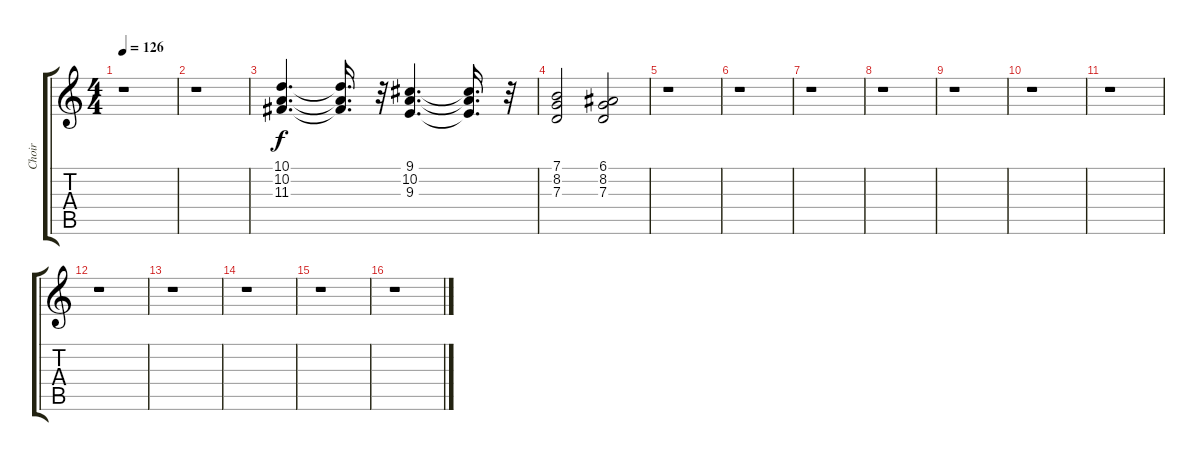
\track ("Choir" "Choir") {instrument choiraahs}
\staff {score tabs}
\tuning (E4 B3 G3 D3 A2 E2) {hide}
\ts (4 4)
\tempo 126
\clef g2
\ks c
r.1{dy f} |
r.1 |
(10.1 10.2 11.3).4{d} (10.1{t} 10.2{t} 11.3{t}).16{d} r.32 (9.1 10.2 9.3).4{d} (9.1{t} 10.2{t} 9.3{t}).16{d} r.32 |
(7.1 8.2 7.3).2 (6.1 8.2 7.3).2 |
r.1 |
r.1 |
r.1 |
r.1 |
r.1 |
r.1 |
r.1 |
r.1 |
r.1 |
r.1 |
r.1 |
r.1
